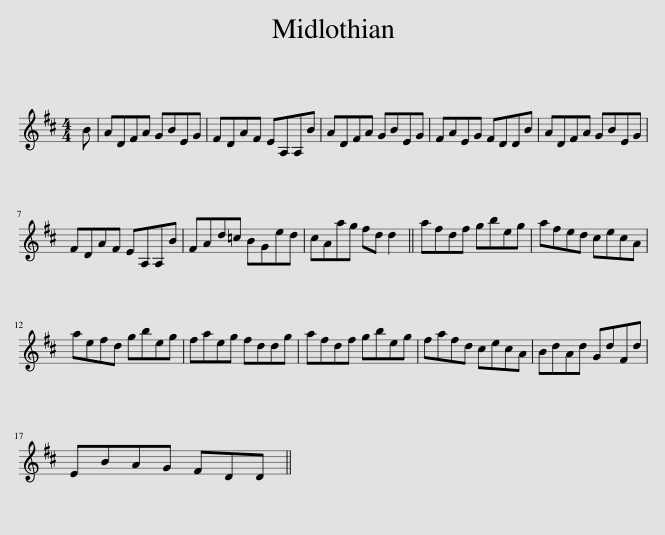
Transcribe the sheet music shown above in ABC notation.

X:1
L:1/8
M:4/4
I:linebreak $
K:D
V:1 treble
V:1
 B | ADFA GBEG | FDAF EA,A,B | ADFA GBEG | FAEG FDDB | %5
 ADFA GBEG |$ FDAF EA,A,B | FAd=c BGed | cAag fd d2 || afdf gbeg | %10
 afed cecA |$ aefd gbeg | faeg fddg | afdf gbeg | fafd cecA | %15
 BdAd GdFd |$ EBAG FDD || %17
